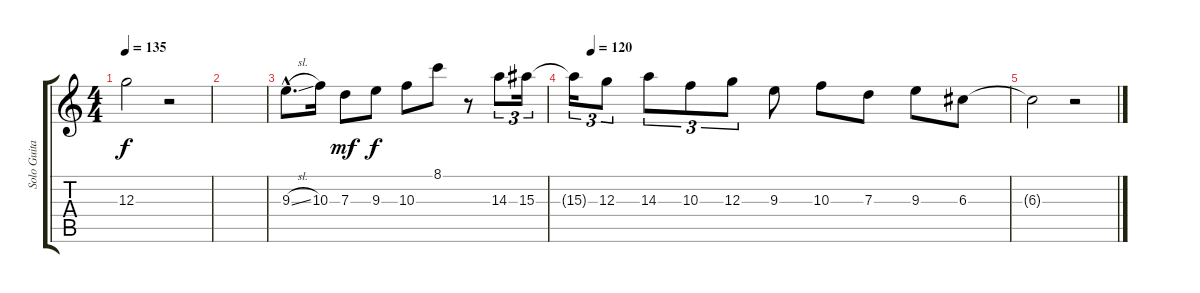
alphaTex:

\track ("Solo Guitar" "Solo Guita") {instrument overdrivenguitar}
\staff {score tabs}
\tuning (E4 B3 G3 D3 A2 E2) {hide}
\ts (4 4)
\tempo 135
\clef g2
\ks c
12.3{t}.2{dy f} r.2 |
|
9.3{sl hac}.8{d} 10.3.16 7.3.8{dy mf} 9.3.8{dy f} 10.3.8 8.1.8 r.8 14.3.8{tu (3 2)} 15.3.16{tu (3 2)} |
\tempo (120 0.041666666666666664)
15.3{t}.16{tu (3 2)} 12.3.8{tu (3 2)} 14.3.8{tu (3 2)} 10.3.8{tu (3 2)} 12.3.8{tu (3 2)} 9.3.8 10.3.8 7.3.8 9.3.8 6.3.8 |
6.3{t}.2 r.2
